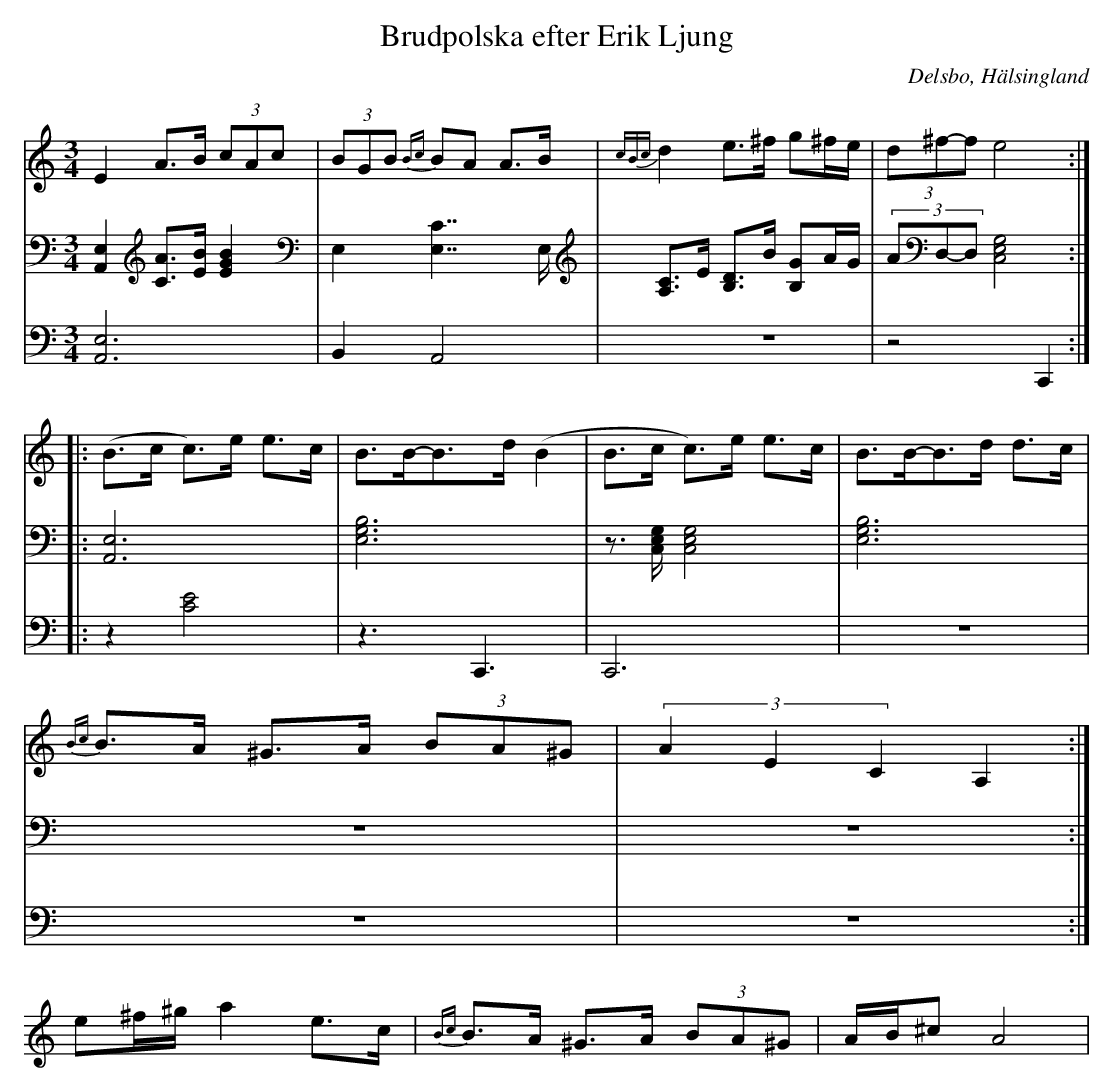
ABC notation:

X:1
T: Brudpolska efter Erik Ljung
Q: 105
O: Delsbo, Hälsingland
M: 3/4
L: 1/8
K: Am
V:1
V:2
V:3 Merge
V:1
E2 A>B (3cAc| (3BGB {Bc}BA A>B|{cBc}d2 e>^f g^f/e/|(3d^f-f e4 :|
|:(B>c c)>e e>c|B>B-B>d (B2|B>c c)>e e>c|B>B-B>d d>c|
{Bc}B>A ^G>A (3BA^G|(3A2E2C2 A,2:|
e^f/^g/ a2 e>c|{Bc}B>A ^G>A (3BA^G|A/B/^c A4|
V:2
[A,,2E,2] [AC]>[BE] [B2E2G2]|E,2 [C7/2E,7/2]E,/|[A,C]>E [B,D]>B [B,G]A/G/|(3AD,-D, [E,4G,4C,4]:|
|:[A,,6E,6]|[E,6G,6B,6]|z>[E,G,C,] [E,4G,4C,4]|[E,6G,6B,6]|
z6|z6:|
V:3
[A,,6E,6]|B,,2 A,,4|z6|z4 C,,2:|
|:z2 [C4E4]|z3C,,3|C,,6|z6|
z6|z6:|
